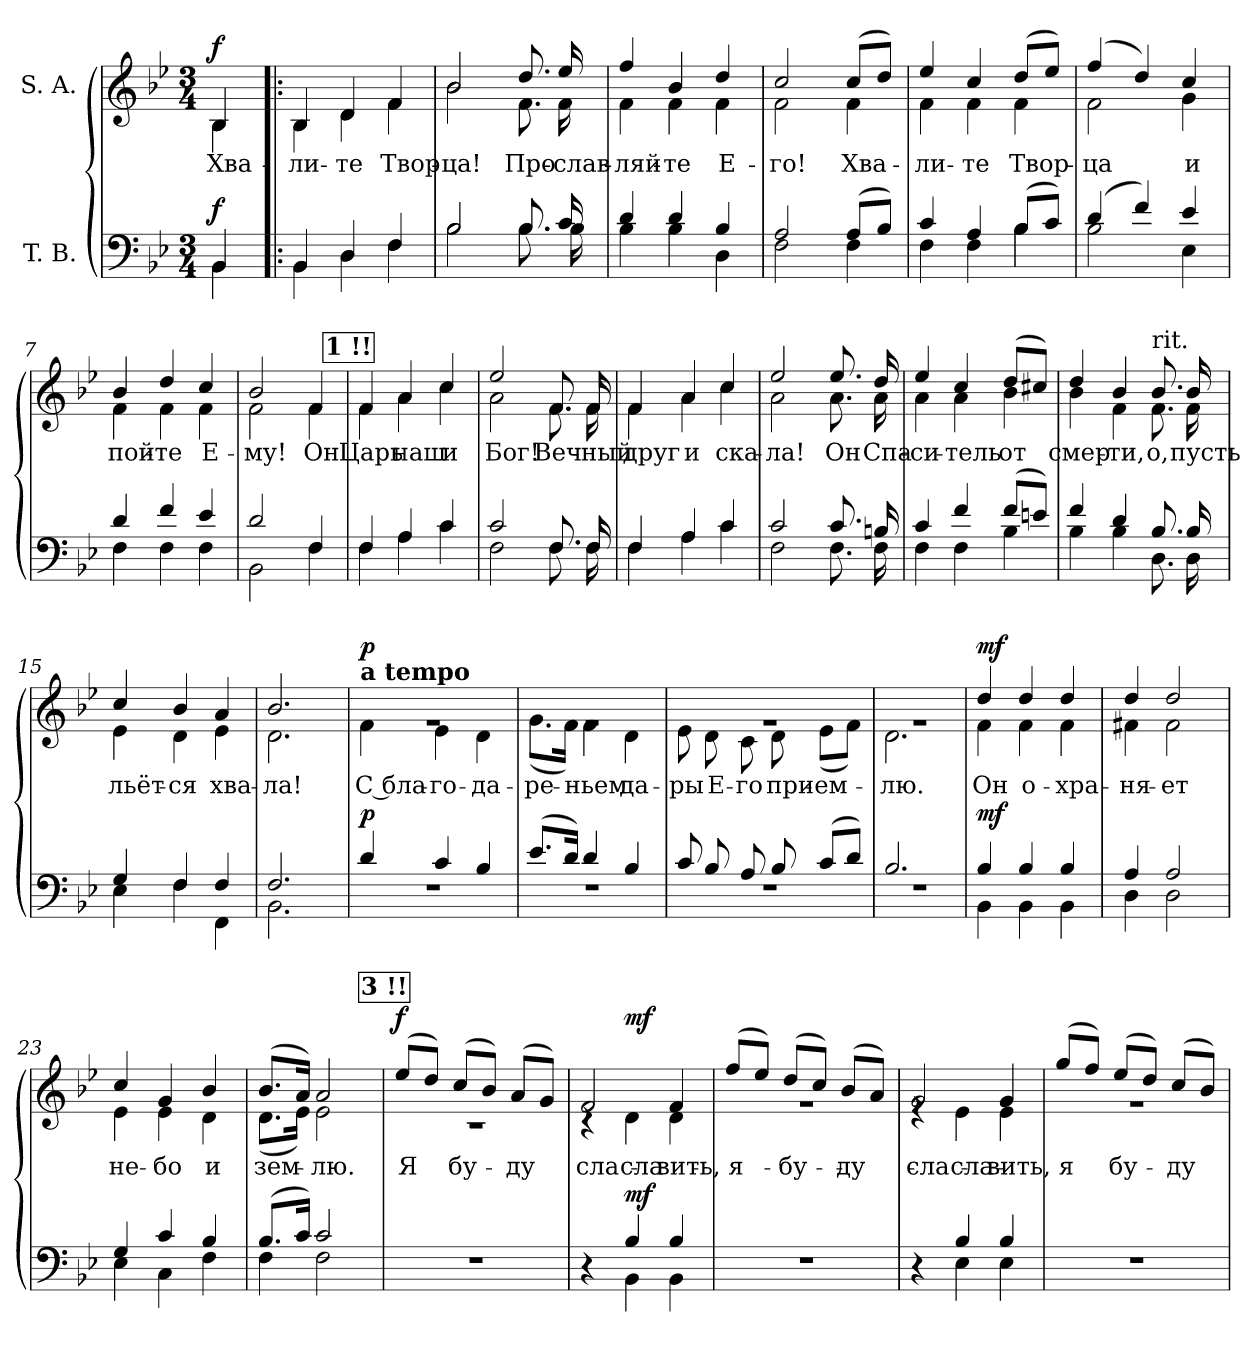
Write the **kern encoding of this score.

**kern	**dynam	**kern	**text	**dynam
*part2	*part2	*part1	*part1	*part1
*staff2	*staff2	*staff1	*staff1	*staff1
*I"T. B.	*	*I"S. A.	*	*
*clefF4	*	*clefG2	*	*
*k[b-e-]	*	*k[b-e-]	*	*
*B-:	*	*B-:	*	*
*M3/4	*	*M3/4	*	*
=	=	=	=	=
*^	*	*	*	*
!	!	!	!LO:TX:a:B:t=Allegretto	!	!
!	!	!LO:DY:a	!	!LO:LY:b	!LO:DY:a
*	*	*	*^	*	*
4BB-/	4BB-\	f	4B-/	4B-\	Хва-	f
=1!|:	=1!|:	=1!|:	=1!|:	=1!|:	=1!|:	=1!|:
!	!	!	!	!	!LO:LY:b	!
4BB-/	4BB-\	.	4B-/	4B-\	-ли-	.
!	!	!	!	!	!LO:LY:b	!
4D/	4D\	.	4d/	4d\	-те	.
!	!	!	!	!	!LO:LY:b	!
4F/	4F\	.	4f/	4f\	Твор-	.
=2	=2	=2	=2	=2	=2	=2
*	*^	*	*	*	*	*
!	!	!	!	!	!	!LO:LY:b	!
*	*	*	*	*	*^	*	*
2B-\	2ryy	2B-/	.	2b-\	2ryy	2b-/	-ца!	.
!	!	!	!	!	!	!	!LO:LY:b	!
8.B-/	8.B-\	4ryy	.	8.dd/	8.f\	4ryy	Про-	.
!	!	!	!	!	!	!	!LO:LY:b	!
16c/	16B-\	.	.	16ee-/	16f\	.	-слав-	.
*	*v	*v	*	*	*	*	*	*
*	*	*	*	*v	*v	*	*
=3	=3	=3	=3	=3	=3	=3
!	!	!	!	!	!LO:LY:b	!
4d/	4B-\	.	4ff/	4f\	-ляй-	.
!	!	!	!	!	!LO:LY:b	!
4d/	4B-\	.	4b-/	4f\	-те	.
!	!	!	!	!	!LO:LY:b	!
4B-/	4D\	.	4dd/	4f\	Е-	.
=4	=4	=4	=4	=4	=4	=4
!	!	!	!	!	!LO:LY:b	!
2A/	2F\	.	2cc/	2f\	-го!	.
!	!	!	!	!	!LO:LY:b	!
(>8A/L	4F\	.	(>8cc/L	4f\	Хва-	.
8B-/J)	.	.	8dd/J)	.	.	.
=5	=5	=5	=5	=5	=5	=5
*	*^	*	*	*	*	*
!	!	!	!	!	!	!LO:LY:b	!
4c/	4F\	2ryy	.	4ee-/	4f\	-ли-	.
!	!	!	!	!	!	!LO:LY:b	!
4A/	4F\	.	.	4cc/	4f\	-те	.
!	!	!	!	!	!	!LO:LY:b	!
4B-\	4B-\	(>8B-/L	.	(>8dd/L	4f\	Твор-	.
.	.	8c/J)	.	8ee-/J)	.	.	.
=6	=6	=6	=6	=6	=6	=6	=6
!	!	!	!	!	!	!LO:LY:b	!
*	*v	*v	*	*	*	*	*
(>4d/	2B-\	.	(>4ff/	2f\	-ца	.
4f/)	.	.	4dd/)	.	.	.
!	!	!	!	!	!LO:LY:b	!
4e-/	4E-\	.	4cc/	4g\	и	.
=7	=7	=7	=7	=7	=7	=7
!	!	!	!	!	!LO:LY:b	!
4d/	4F\	.	4b-/	4f\	пой-	.
!	!	!	!	!	!LO:LY:b	!
4f/	4F\	.	4dd/	4f\	-те	.
!	!	!	!	!	!LO:LY:b	!
4e-/	4F\	.	4cc/	4f\	Е-	.
=8	=8	=8	=8	=8	=8	=8
!	!	!	!	!	!LO:LY:b	!
2d/	2BB-\	.	2b-/	2f\	-му!	.
!	!	!	!	!	!LO:LY:b	!
4F/	4F\	.	4f/	4f\	Он	.
!!LO:LB:g=z	!!
!!LO:REH:place=s1:a:B:fs=12:t=1	!!
=9	=9	=9	=9	=9	=9	=9
!	!	!	!	!	!LO:LY:b	!
4F/	4F\	.	4f/	4f\	Царь	.
!	!	!	!	!	!LO:LY:b	!
4A/	4A\	.	4a/	4a\	наш	.
!	!	!	!	!	!LO:LY:b	!
4c/	4c\	.	4cc/	4cc\	и	.
=10	=10	=10	=10	=10	=10	=10
!	!	!	!	!	!LO:LY:b	!
2c/	2F\	.	2ee-/	2a\	Бог!	.
!	!	!	!	!	!LO:LY:b	!
8.F/	8.F\	.	8.f/	8.f\	Веч-	.
!	!	!	!	!	!LO:LY:b	!
16F/	16F\	.	16f/	16f\	-ный	.
=11	=11	=11	=11	=11	=11	=11
!	!	!	!	!	!LO:LY:b	!
4F/	4F\	.	4f/	4f\	друг	.
!	!	!	!	!	!LO:LY:b	!
4A/	4A\	.	4a/	4a\	и	.
!	!	!	!	!	!LO:LY:b	!
4c/	4c\	.	4cc/	4cc\	ска-	.
=12	=12	=12	=12	=12	=12	=12
!	!	!	!	!	!LO:LY:b	!
2c/	2F\	.	2ee-/	2a\	-ла!	.
!	!	!	!	!	!LO:LY:b	!
8.c/	8.F\	.	8.ee-/	8.a\	Он	.
!	!	!	!	!	!LO:LY:b	!
16Bn/	16F\	.	16dd/	16a\	Спа-	.
=13	=13	=13	=13	=13	=13	=13
!	!	!	!	!	!LO:LY:b	!
4c/	4F\	.	4ee-/	4a\	-си-	.
!	!	!	!	!	!LO:LY:b	!
4f/	4F\	.	4cc/	4a\	-тель	.
!	!	!	!	!	!LO:LY:b	!
(>8f/L	4B-\	.	(>8dd/L	4b-\	от	.
8en/J)	.	.	8cc#X/J)	.	.	.
=14	=14	=14	=14	=14	=14	=14
!	!	!	!	!	!LO:LY:b	!
4f/	4B-\	.	4dd/	4b-\	смер-	.
!	!	!	!	!	!LO:LY:b	!
4d/	4B-\	.	4b-/	4f\	-ти,	.
!	!	!	!LO:TX:a:t=rit.	!	!	!
!	!	!	!	!	!LO:LY:b	!
8.B-/	8.D\	.	8.b-/	8.f\	о,	.
!	!	!	!	!	!LO:LY:b	!
16B-/	16D\	.	16b-/	16f\	пусть	.
=15	=15	=15	=15	=15	=15	=15
!	!	!	!	!	!LO:LY:b	!
4G/	4E-\	.	4cc/	4e-\	льёт-	.
!	!	!	!	!	!LO:LY:b	!
4F/	4F\	.	4b-/	4d\	-ся	.
!	!	!	!	!	!LO:LY:b	!
4F/	4FF\	.	4a/	4e-\	хва-	.
=16	=16	=16	=16	=16	=16	=16
!	!	!	!	!	!LO:LY:b	!
2.F/	2.BB-\	.	2.b-/	2.d\	-ла!	.
!!LO:LB:g=z	!!
=17	=17	=17	=17	=17	=17	=17
!!LO:REH:place=s1:a:B:fs=12:t=2	!!
!	!	!	!LO:TX:a:B:t=a tempo	!	!	!
!	!	!LO:DY:a	!	!	!LO:LY:b	!LO:DY:b
4d/	2.rF	p	2.rg	4f\	С бла-	p
!	!	!	!	!	!LO:LY:b	!
4c/	.	.	.	4e-\	-го-	.
!	!	!	!	!	!LO:LY:b	!
4B-/	.	.	.	4d\	-да-	.
=18	=18	=18	=18	=18	=18	=18
!	!	!	!	!	!LO:LY:b	!
(>8.e-/L	2.rF	.	2.rg	(<8.g\L	-ре-	.
16d/Jk)	.	.	.	16f\Jk)	.	.
!	!	!	!	!	!LO:LY:b	!
4d/	.	.	.	4f\	-ньем	.
!	!	!	!	!	!LO:LY:b	!
4B-/	.	.	.	4d\	да-	.
=19	=19	=19	=19	=19	=19	=19
!	!	!	!	!	!LO:LY:b	!
8c/	2.rF	.	2.rg	8e-\	-ры	.
!	!	!	!	!	!LO:LY:b	!
8B-/	.	.	.	8d\	Е-	.
!	!	!	!	!	!LO:LY:b	!
8A/	.	.	.	8c\	-го	.
!	!	!	!	!	!LO:LY:b	!
8B-/	.	.	.	8d\	при-	.
!	!	!	!	!	!LO:LY:b	!
(>8c/L	.	.	.	(<8e-\L	-ем-	.
8d/J)	.	.	.	8f\J)	.	.
=20	=20	=20	=20	=20	=20	=20
!	!	!	!	!	!LO:LY:b	!
2.B-/	2.rF	.	2.rg	2.d\	-лю.	.
=21	=21	=21	=21	=21	=21	=21
!	!	!LO:DY:a	!	!	!LO:LY:b	!LO:DY:a
4B-/	4BB-\	mf	4dd/	4f\	Он	mf
!	!	!	!	!	!LO:LY:b	!
4B-/	4BB-\	.	4dd/	4f\	о-	.
!	!	!	!	!	!LO:LY:b	!
4B-/	4BB-\	.	4dd/	4f\	-хра-	.
=22	=22	=22	=22	=22	=22	=22
!	!	!	!	!	!LO:LY:b	!
4A/	4D\	.	4dd/	4f#X\	-ня-	.
!	!	!	!	!	!LO:LY:b	!
2A/	2D\	.	2dd/	2f#\	-ет	.
=23	=23	=23	=23	=23	=23	=23
!	!	!	!	!	!LO:LY:b	!
4G/	4E-\	.	4cc/	4e-\	не-	.
!	!	!	!	!	!LO:LY:b	!
4c/	4C\	.	4g/	4e-\	-бо	.
!	!	!	!	!	!LO:LY:b	!
4B-/	4F\	.	4b-/	4d\	и	.
=24	=24	=24	=24	=24	=24	=24
!	!	!	!	!	!LO:LY:b	!
(>8.B-/L	4F\	.	(>8.b-/L	(<8.d\L	зем-	.
16c/Jk)	.	.	16a/Jk)	16e-\Jk)	.	.
!	!	!	!	!	!LO:LY:b	!
2c/	2F\	.	2a/	2e-\	-лю.	.
!!LO:REH:place=s1:a:B:fs=12:t=3	!!
=25	=25	=25	=25	=25	=25	=25
!	!	!	!	!	!LO:LY:a	!LO:DY:a
*v	*v	*	*	*	*	*
2.r	.	(>8ee-/L	2.r	Я	f
.	.	8dd/J)	.	.	.
!	!	!	!	!LO:LY:a	!
.	.	(>8cc/L	.	бу-	.
.	.	8b-/J)	.	.	.
!	!	!	!	!LO:LY:a	!
.	.	(>8a/L	.	-ду	.
.	.	8g/J)	.	.	.
!!LO:LB:g=z	!!
=26	=26	=26	=26	=26	=26
*^	*	*	*	*	*
!	!	!	!	!	!LO:LY:a	!
4r	4ryy	.	2f/	4rc	сла-	.
!	!	!LO:DY:a	!	!	!LO:LY:b	!LO:DY:b
4B-/	4BB-\	mf	.	4d\	сла-	mf
!	!	!	!	!	!LO:LY:a	!
!	!	!	!	!	!LO:LY:b	!
4B-/	4BB-\	.	4f/	4d\	-вить,	.
=27	=27	=27	=27	=27	=27	=27
!	!	!	!	!	!LO:LY:a	!
*v	*v	*	*	*	*	*
2.r	.	(>8ff/L	2.rg	я	.
.	.	8ee-/J)	.	.	.
!	!	!	!	!LO:LY:a	!
.	.	(>8dd/L	.	бу-	.
.	.	8cc/J)	.	.	.
!	!	!	!	!LO:LY:a	!
.	.	(>8b-/L	.	-ду	.
.	.	8a/J)	.	.	.
=28	=28	=28	=28	=28	=28
*^	*	*	*	*	*
!	!	!	!	!	!LO:LY:a	!
4r	4ryy	.	2g/	4re	сла-	.
!	!	!	!	!	!LO:LY:b	!
4B-/	4E-\	.	.	4e-\	сла-	.
!	!	!	!	!	!LO:LY:a	!
!	!	!	!	!	!LO:LY:b	!
4B-/	4E-\	.	4g/	4e-\	-вить,	.
=29	=29	=29	=29	=29	=29	=29
!	!	!	!	!	!LO:LY:a	!
*v	*v	*	*	*	*	*
2.r	.	(>8gg/L	2.rg	я	.
.	.	8ff/J)	.	.	.
!	!	!	!	!LO:LY:a	!
.	.	(>8ee-/L	.	бу-	.
.	.	8dd/J)	.	.	.
!	!	!	!	!LO:LY:a	!
.	.	(>8cc/L	.	-ду	.
.	.	8b-/J)	.	.	.
*	*	*v	*v	*	*
=	=	=	=	=
*-	*-	*-	*-	*-
